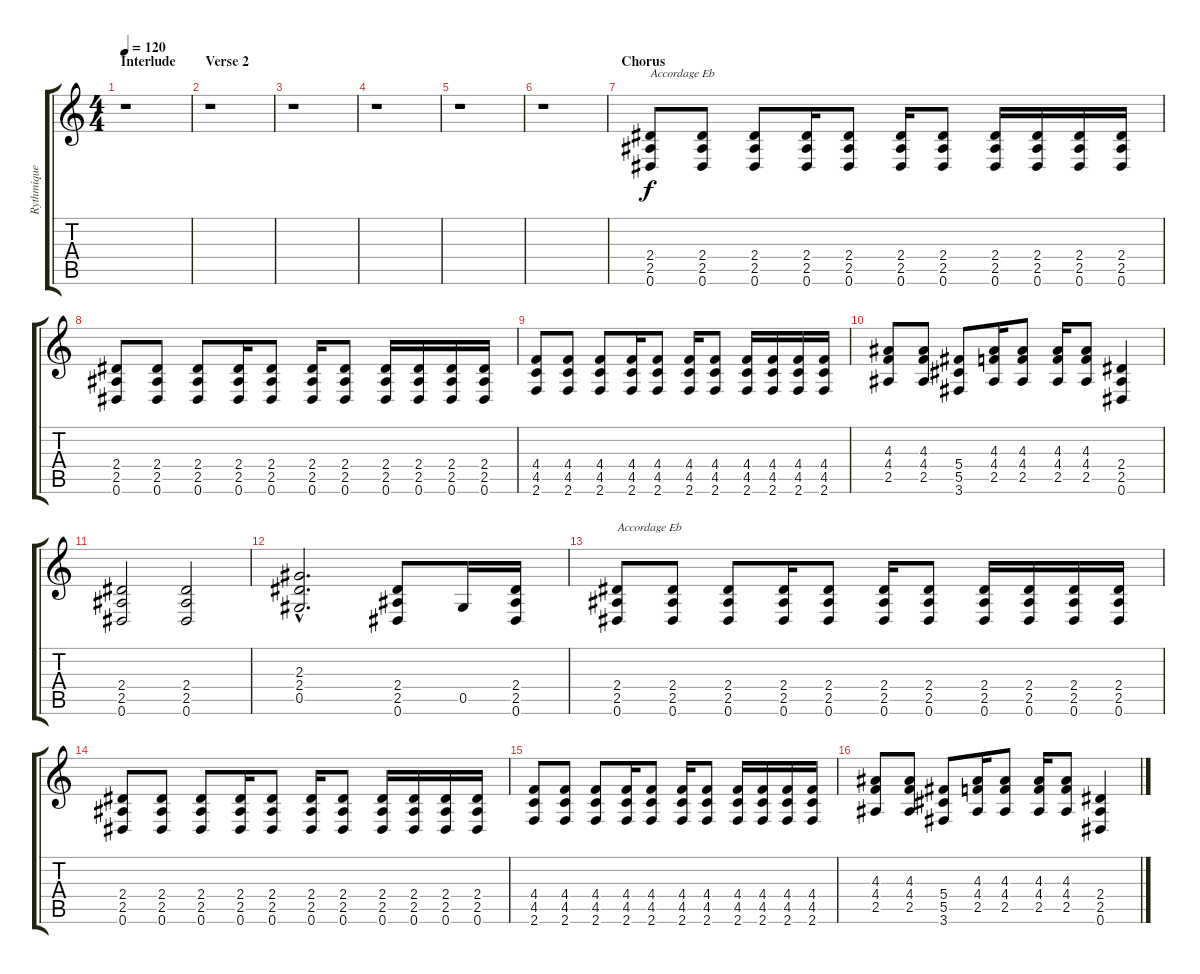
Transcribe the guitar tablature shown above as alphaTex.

\track ("Rythmique" "Rythmique") {instrument distortionguitar}
\staff {score tabs}
\tuning (Eb4 Bb3 Gb3 Db3 Ab2 Eb2) {hide}
\ts (4 4)
\section ("" "Interlude")
\tempo 120
\clef g2
\ks c
r.1{dy f} |
\section ("" "Verse 2")
r.1 |
r.1 |
r.1 |
r.1 |
r.1 |
\section ("" "Chorus")
(2.4 2.5 0.6).8{txt "Accordage Eb"} (2.4 2.5 0.6).8 (2.4 2.5 0.6).8 (2.4 2.5 0.6).16 (2.4 2.5 0.6).8 (2.4 2.5 0.6).16 (2.4 2.5 0.6).8 (2.4 2.5 0.6).16 (2.4 2.5 0.6).16 (2.4 2.5 0.6).16 (2.4 2.5 0.6).16 |
(2.4 2.5 0.6).8 (2.4 2.5 0.6).8 (2.4 2.5 0.6).8 (2.4 2.5 0.6).16 (2.4 2.5 0.6).8 (2.4 2.5 0.6).16 (2.4 2.5 0.6).8 (2.4 2.5 0.6).16 (2.4 2.5 0.6).16 (2.4 2.5 0.6).16 (2.4 2.5 0.6).16 |
(4.4 4.5 2.6).8 (4.4 4.5 2.6).8 (4.4 4.5 2.6).8 (4.4 4.5 2.6).16 (4.4 4.5 2.6).8 (4.4 4.5 2.6).16 (4.4 4.5 2.6).8 (4.4 4.5 2.6).16 (4.4 4.5 2.6).16 (4.4 4.5 2.6).16 (4.4 4.5 2.6).16 |
(4.3 4.4 2.5).8 (4.3 4.4 2.5).8 (5.4 5.5 3.6).8 (4.3 4.4 2.5).16 (4.3 4.4 2.5).8 (4.3 4.4 2.5).16 (4.3 4.4 2.5).8 (2.4 2.5 0.6).4 |
(2.4 2.5 0.6).2 (2.4 2.5 0.6).2 |
(2.3{hac} 2.4{hac} 0.5{hac}).2{d} (2.4 2.5 0.6).8 0.5.16 (2.4 2.5 0.6).16 |
(2.4 2.5 0.6).8{txt "Accordage Eb"} (2.4 2.5 0.6).8 (2.4 2.5 0.6).8 (2.4 2.5 0.6).16 (2.4 2.5 0.6).8 (2.4 2.5 0.6).16 (2.4 2.5 0.6).8 (2.4 2.5 0.6).16 (2.4 2.5 0.6).16 (2.4 2.5 0.6).16 (2.4 2.5 0.6).16 |
(2.4 2.5 0.6).8 (2.4 2.5 0.6).8 (2.4 2.5 0.6).8 (2.4 2.5 0.6).16 (2.4 2.5 0.6).8 (2.4 2.5 0.6).16 (2.4 2.5 0.6).8 (2.4 2.5 0.6).16 (2.4 2.5 0.6).16 (2.4 2.5 0.6).16 (2.4 2.5 0.6).16 |
(4.4 4.5 2.6).8 (4.4 4.5 2.6).8 (4.4 4.5 2.6).8 (4.4 4.5 2.6).16 (4.4 4.5 2.6).8 (4.4 4.5 2.6).16 (4.4 4.5 2.6).8 (4.4 4.5 2.6).16 (4.4 4.5 2.6).16 (4.4 4.5 2.6).16 (4.4 4.5 2.6).16 |
(4.3 4.4 2.5).8 (4.3 4.4 2.5).8 (5.4 5.5 3.6).8 (4.3 4.4 2.5).16 (4.3 4.4 2.5).8 (4.3 4.4 2.5).16 (4.3 4.4 2.5).8 (2.4 2.5 0.6).4
